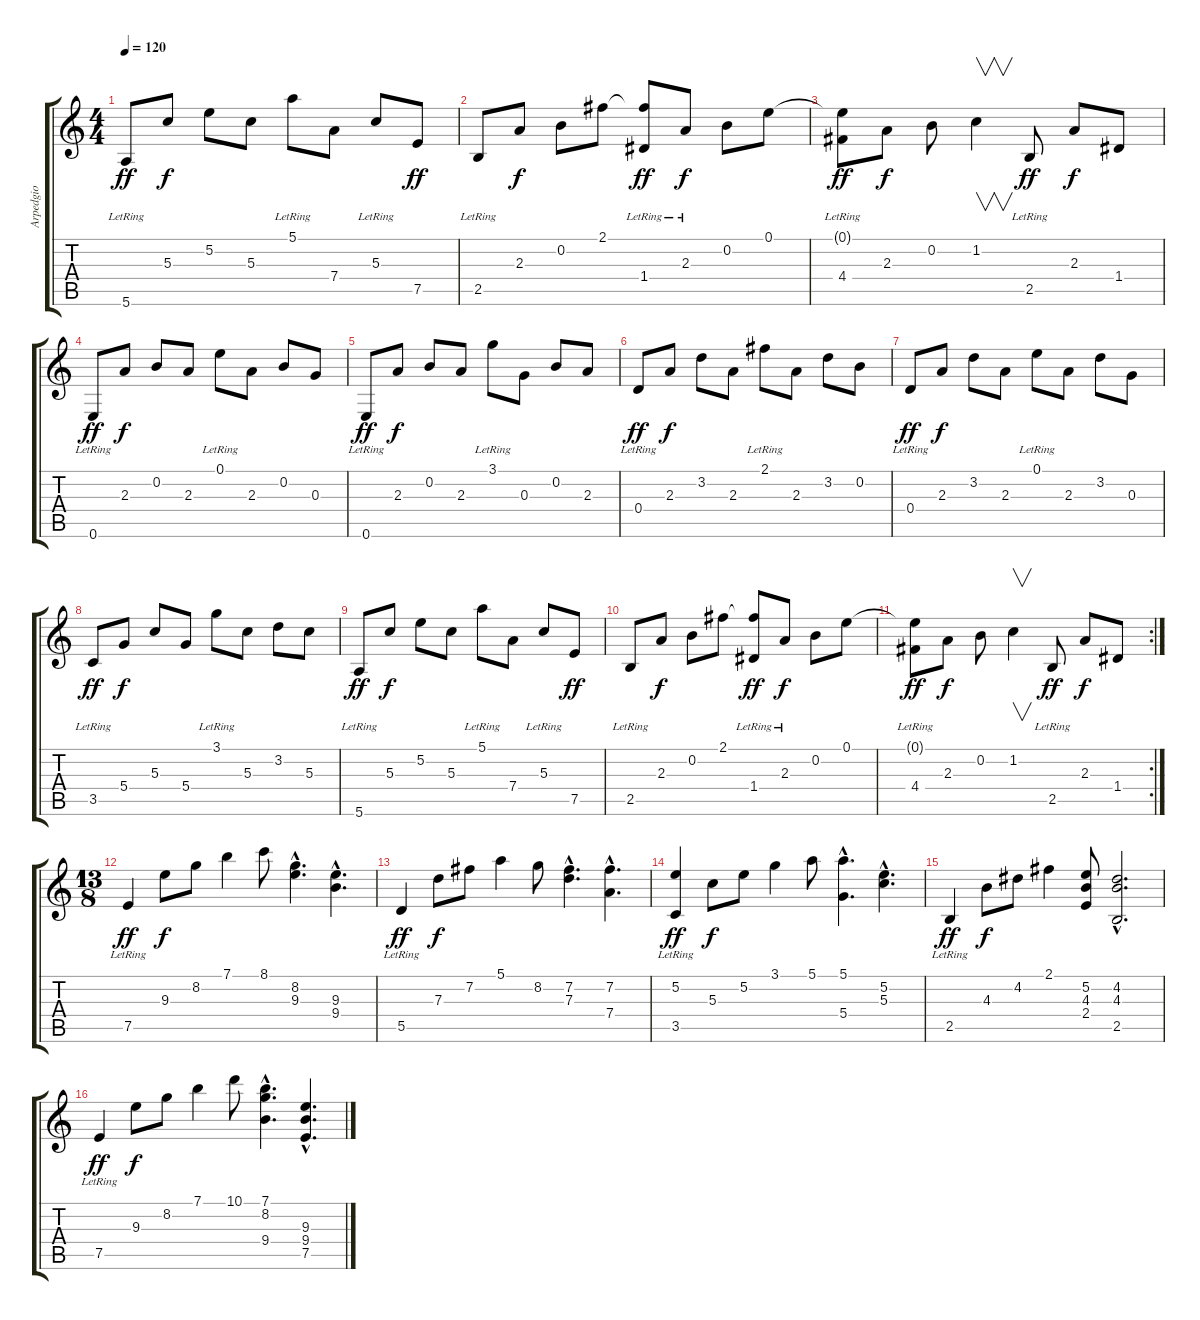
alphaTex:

\track ("Arpedgio" "Arpedgio") {instrument acousticguitarsteel}
\staff {score tabs}
\tuning (E4 B3 G3 D3 A2 E2) {hide}
\ts (4 4)
\tempo 120
\clef g2
\ks c
5.6{lr}.8{dy ff} 5.3.8{dy f} 5.2.8 5.3.8 5.1{lr}.8 7.4.8 5.3{lr}.8 7.5.8{dy ff} |
2.5{lr}.8 2.3.8{dy f} 0.2.8 2.1.8 (2.1{t} 1.4{lr}).8{dy ff} 2.3{lr}.8{dy f} 0.2.8 0.1.8 |
(0.1{t} 4.4{lr}).8{dy ff} 2.3.8{dy f} 0.2.8 1.2.4{v} 2.5{lr}.8{dy ff} 2.3.8{dy f} 1.4.8 |
0.6{lr}.8{dy ff} 2.3.8{dy f} 0.2.8 2.3.8 0.1{lr}.8 2.3.8 0.2.8 0.3.8 |
0.6{lr}.8{dy ff} 2.3.8{dy f} 0.2.8 2.3.8 3.1{lr}.8 0.3.8 0.2.8 2.3.8 |
0.4{lr}.8{dy ff} 2.3.8{dy f} 3.2.8 2.3.8 2.1{lr}.8 2.3.8 3.2.8 0.2.8 |
0.4{lr}.8{dy ff} 2.3.8{dy f} 3.2.8 2.3.8 0.1{lr}.8 2.3.8 3.2.8 0.3.8 |
3.5{lr}.8{dy ff} 5.4.8{dy f} 5.3.8 5.4.8 3.1{lr}.8 5.3.8 3.2.8 5.3.8 |
5.6{lr}.8{dy ff} 5.3.8{dy f} 5.2.8 5.3.8 5.1{lr}.8 7.4.8 5.3{lr}.8 7.5.8{dy ff} |
2.5{lr}.8 2.3.8{dy f} 0.2.8 2.1.8 (2.1{t} 1.4{lr}).8{dy ff} 2.3{lr}.8{dy f} 0.2.8 0.1.8 |
\rc 2
(0.1{t} 4.4{lr}).8{dy ff} 2.3.8{dy f} 0.2.8 1.2.4{v} 2.5{lr}.8{dy ff} 2.3.8{dy f} 1.4.8 |
\ts (13 8)
7.5{lr}.4{dy ff} 9.3.8{dy f} 8.2.8 7.1.4 8.1.8 (8.2{hac} 9.3{hac}).4{d} (9.3{hac} 9.4{hac}).4{d} |
5.5{lr}.4{dy ff} 7.3.8{dy f} 7.2.8 5.1.4 8.2.8 (7.2{hac} 7.3{hac}).4{d} (7.2{hac} 7.4{hac}).4{d} |
(5.2 3.5{lr}).4{dy ff} 5.3.8{dy f} 5.2.8 3.1.4 5.1.8 (5.1{hac} 5.4{hac}).4{d} (5.2{hac} 5.3{hac}).4{d} |
2.5{lr}.4{dy ff} 4.3.8{dy f} 4.2.8 2.1.4 (5.2 4.3 2.4).8 (4.2{hac} 4.3{hac} 2.5{hac}).2{d} |
7.5{lr}.4{dy ff} 9.3.8{dy f} 8.2.8 7.1.4 10.1.8 (7.1{hac} 8.2{hac} 9.4{hac}).4{d} (9.3{hac} 9.4{hac} 7.5{hac}).4{d}
